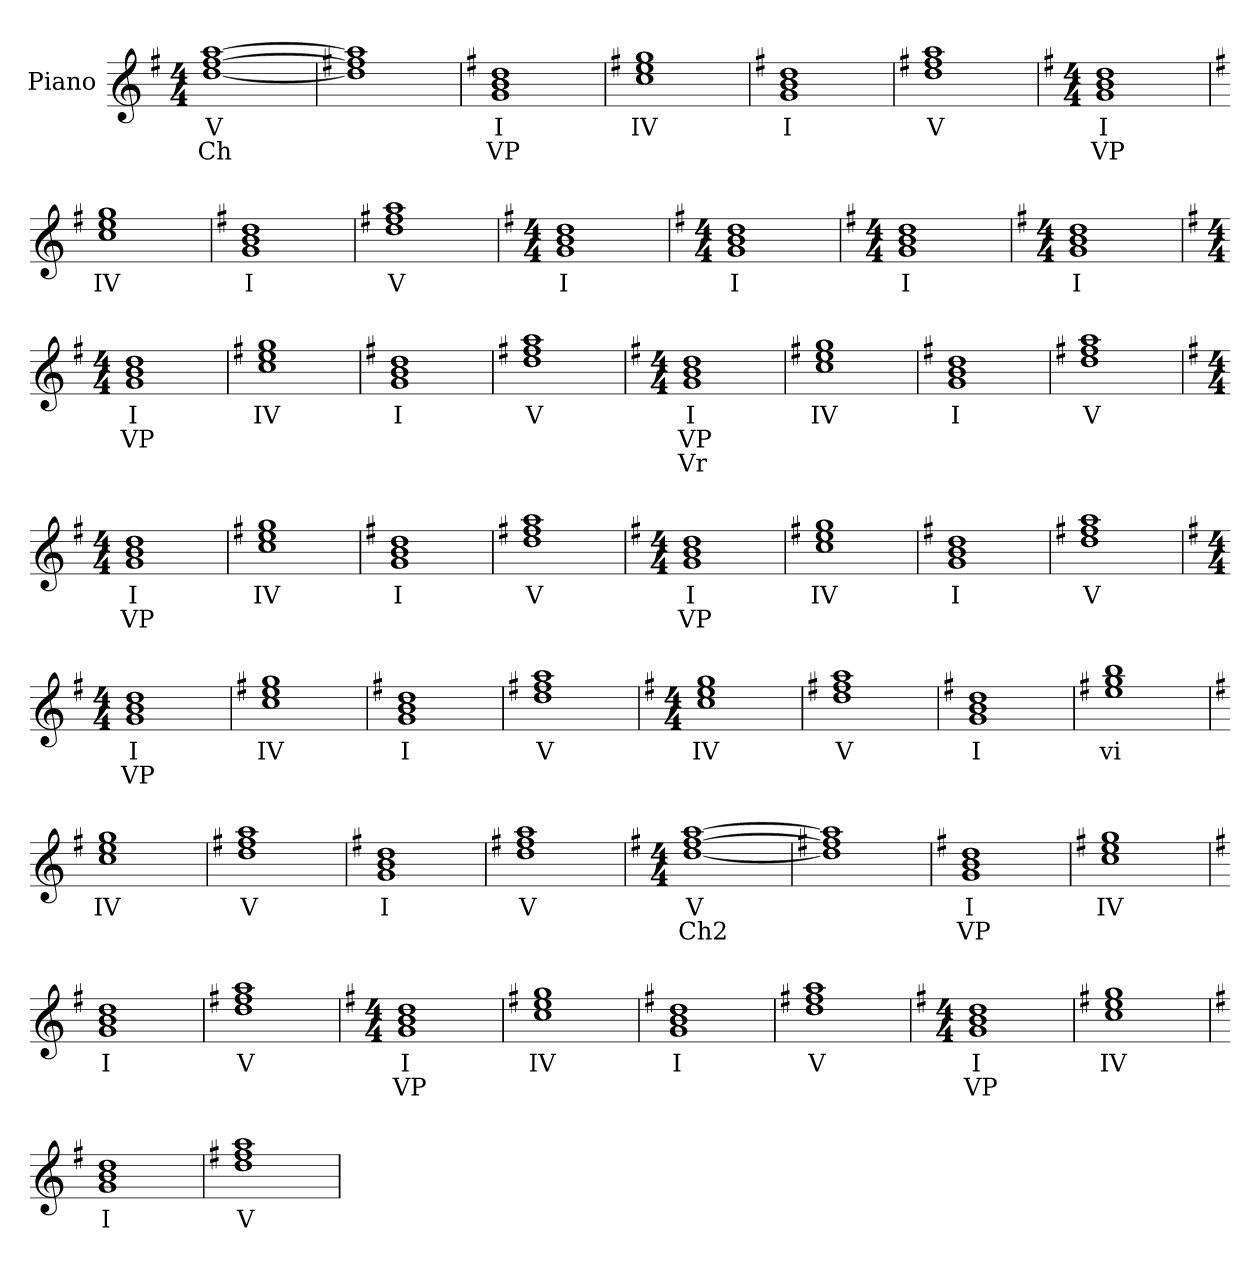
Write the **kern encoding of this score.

**kern	**text	**text	**text
*part1	*part1	*part1	*part1
*staff1	*staff1	*staff1	*staff1
*I"Piano	*	*	*
*I'Pno	*	*	*
*k[f#]	*	*	*
*G:	*	*	*
*M4/4	*	*	*
=	=	=	=
[1dd [1ff# [1aa	V	Ch	.
=	=	=	=
*k[f#]	*	*	*
*G:	*	*	*
1dd] 1ff#] 1aa]	.	.	.
=	=	=	=
*k[f#]	*	*	*
*G:	*	*	*
1g 1b 1dd	I	VP	.
=	=	=	=
*k[f#]	*	*	*
*G:	*	*	*
1cc 1ee 1gg	IV	.	.
=	=	=	=
*k[f#]	*	*	*
*G:	*	*	*
1g 1b 1dd	I	.	.
=	=	=	=
*k[f#]	*	*	*
*G:	*	*	*
1dd 1ff# 1aa	V	.	.
=	=	=	=
*k[f#]	*	*	*
*G:	*	*	*
*M4/4	*	*	*
1g 1b 1dd	I	VP	.
=	=	=	=
*k[f#]	*	*	*
*G:	*	*	*
1cc 1ee 1gg	IV	.	.
=	=	=	=
*k[f#]	*	*	*
*G:	*	*	*
1g 1b 1dd	I	.	.
=	=	=	=
*k[f#]	*	*	*
*G:	*	*	*
1dd 1ff# 1aa	V	.	.
=	=	=	=
*k[f#]	*	*	*
*G:	*	*	*
*M4/4	*	*	*
1g 1b 1dd	I	.	.
=	=	=	=
*k[f#]	*	*	*
*G:	*	*	*
*M4/4	*	*	*
1g 1b 1dd	I	.	.
=	=	=	=
*k[f#]	*	*	*
*G:	*	*	*
*M4/4	*	*	*
1g 1b 1dd	I	.	.
=	=	=	=
*k[f#]	*	*	*
*G:	*	*	*
*M4/4	*	*	*
1g 1b 1dd	I	.	.
=	=	=	=
*k[f#]	*	*	*
*G:	*	*	*
*M4/4	*	*	*
1g 1b 1dd	I	VP	.
=	=	=	=
*k[f#]	*	*	*
*G:	*	*	*
1cc 1ee 1gg	IV	.	.
=	=	=	=
*k[f#]	*	*	*
*G:	*	*	*
1g 1b 1dd	I	.	.
=	=	=	=
*k[f#]	*	*	*
*G:	*	*	*
1dd 1ff# 1aa	V	.	.
=	=	=	=
*k[f#]	*	*	*
*G:	*	*	*
*M4/4	*	*	*
1g 1b 1dd	I	VP	Vr
=	=	=	=
*k[f#]	*	*	*
*G:	*	*	*
1cc 1ee 1gg	IV	.	.
=	=	=	=
*k[f#]	*	*	*
*G:	*	*	*
1g 1b 1dd	I	.	.
=	=	=	=
*k[f#]	*	*	*
*G:	*	*	*
1dd 1ff# 1aa	V	.	.
=	=	=	=
*k[f#]	*	*	*
*G:	*	*	*
*M4/4	*	*	*
1g 1b 1dd	I	VP	.
=	=	=	=
*k[f#]	*	*	*
*G:	*	*	*
1cc 1ee 1gg	IV	.	.
=	=	=	=
*k[f#]	*	*	*
*G:	*	*	*
1g 1b 1dd	I	.	.
=	=	=	=
*k[f#]	*	*	*
*G:	*	*	*
1dd 1ff# 1aa	V	.	.
=	=	=	=
*k[f#]	*	*	*
*G:	*	*	*
*M4/4	*	*	*
1g 1b 1dd	I	VP	.
=	=	=	=
*k[f#]	*	*	*
*G:	*	*	*
1cc 1ee 1gg	IV	.	.
=	=	=	=
*k[f#]	*	*	*
*G:	*	*	*
1g 1b 1dd	I	.	.
=	=	=	=
*k[f#]	*	*	*
*G:	*	*	*
1dd 1ff# 1aa	V	.	.
=	=	=	=
*k[f#]	*	*	*
*G:	*	*	*
*M4/4	*	*	*
1g 1b 1dd	I	VP	.
=	=	=	=
*k[f#]	*	*	*
*G:	*	*	*
1cc 1ee 1gg	IV	.	.
=	=	=	=
*k[f#]	*	*	*
*G:	*	*	*
1g 1b 1dd	I	.	.
=	=	=	=
*k[f#]	*	*	*
*G:	*	*	*
1dd 1ff# 1aa	V	.	.
=	=	=	=
*k[f#]	*	*	*
*G:	*	*	*
*M4/4	*	*	*
1cc 1ee 1gg	IV	.	.
=	=	=	=
*k[f#]	*	*	*
*G:	*	*	*
1dd 1ff# 1aa	V	.	.
=	=	=	=
*k[f#]	*	*	*
*G:	*	*	*
1g 1b 1dd	I	.	.
=	=	=	=
*k[f#]	*	*	*
*G:	*	*	*
1ee 1gg 1bb	vi	.	.
=	=	=	=
*k[f#]	*	*	*
*G:	*	*	*
1cc 1ee 1gg	IV	.	.
=	=	=	=
*k[f#]	*	*	*
*G:	*	*	*
1dd 1ff# 1aa	V	.	.
=	=	=	=
*k[f#]	*	*	*
*G:	*	*	*
1g 1b 1dd	I	.	.
=	=	=	=
*k[f#]	*	*	*
*G:	*	*	*
1dd 1ff# 1aa	V	.	.
=	=	=	=
*k[f#]	*	*	*
*G:	*	*	*
*M4/4	*	*	*
[1dd [1ff# [1aa	V	Ch2	.
=	=	=	=
*k[f#]	*	*	*
*G:	*	*	*
1dd] 1ff#] 1aa]	.	.	.
=	=	=	=
*k[f#]	*	*	*
*G:	*	*	*
1g 1b 1dd	I	VP	.
=	=	=	=
*k[f#]	*	*	*
*G:	*	*	*
1cc 1ee 1gg	IV	.	.
=	=	=	=
*k[f#]	*	*	*
*G:	*	*	*
1g 1b 1dd	I	.	.
=	=	=	=
*k[f#]	*	*	*
*G:	*	*	*
1dd 1ff# 1aa	V	.	.
=	=	=	=
*k[f#]	*	*	*
*G:	*	*	*
*M4/4	*	*	*
1g 1b 1dd	I	VP	.
=	=	=	=
*k[f#]	*	*	*
*G:	*	*	*
1cc 1ee 1gg	IV	.	.
=	=	=	=
*k[f#]	*	*	*
*G:	*	*	*
1g 1b 1dd	I	.	.
=	=	=	=
*k[f#]	*	*	*
*G:	*	*	*
1dd 1ff# 1aa	V	.	.
=	=	=	=
*k[f#]	*	*	*
*G:	*	*	*
*M4/4	*	*	*
1g 1b 1dd	I	VP	.
=	=	=	=
*k[f#]	*	*	*
*G:	*	*	*
1cc 1ee 1gg	IV	.	.
=	=	=	=
*k[f#]	*	*	*
*G:	*	*	*
1g 1b 1dd	I	.	.
=	=	=	=
*k[f#]	*	*	*
*G:	*	*	*
1dd 1ff# 1aa	V	.	.
=	=	=	=
*-	*-	*-	*-
